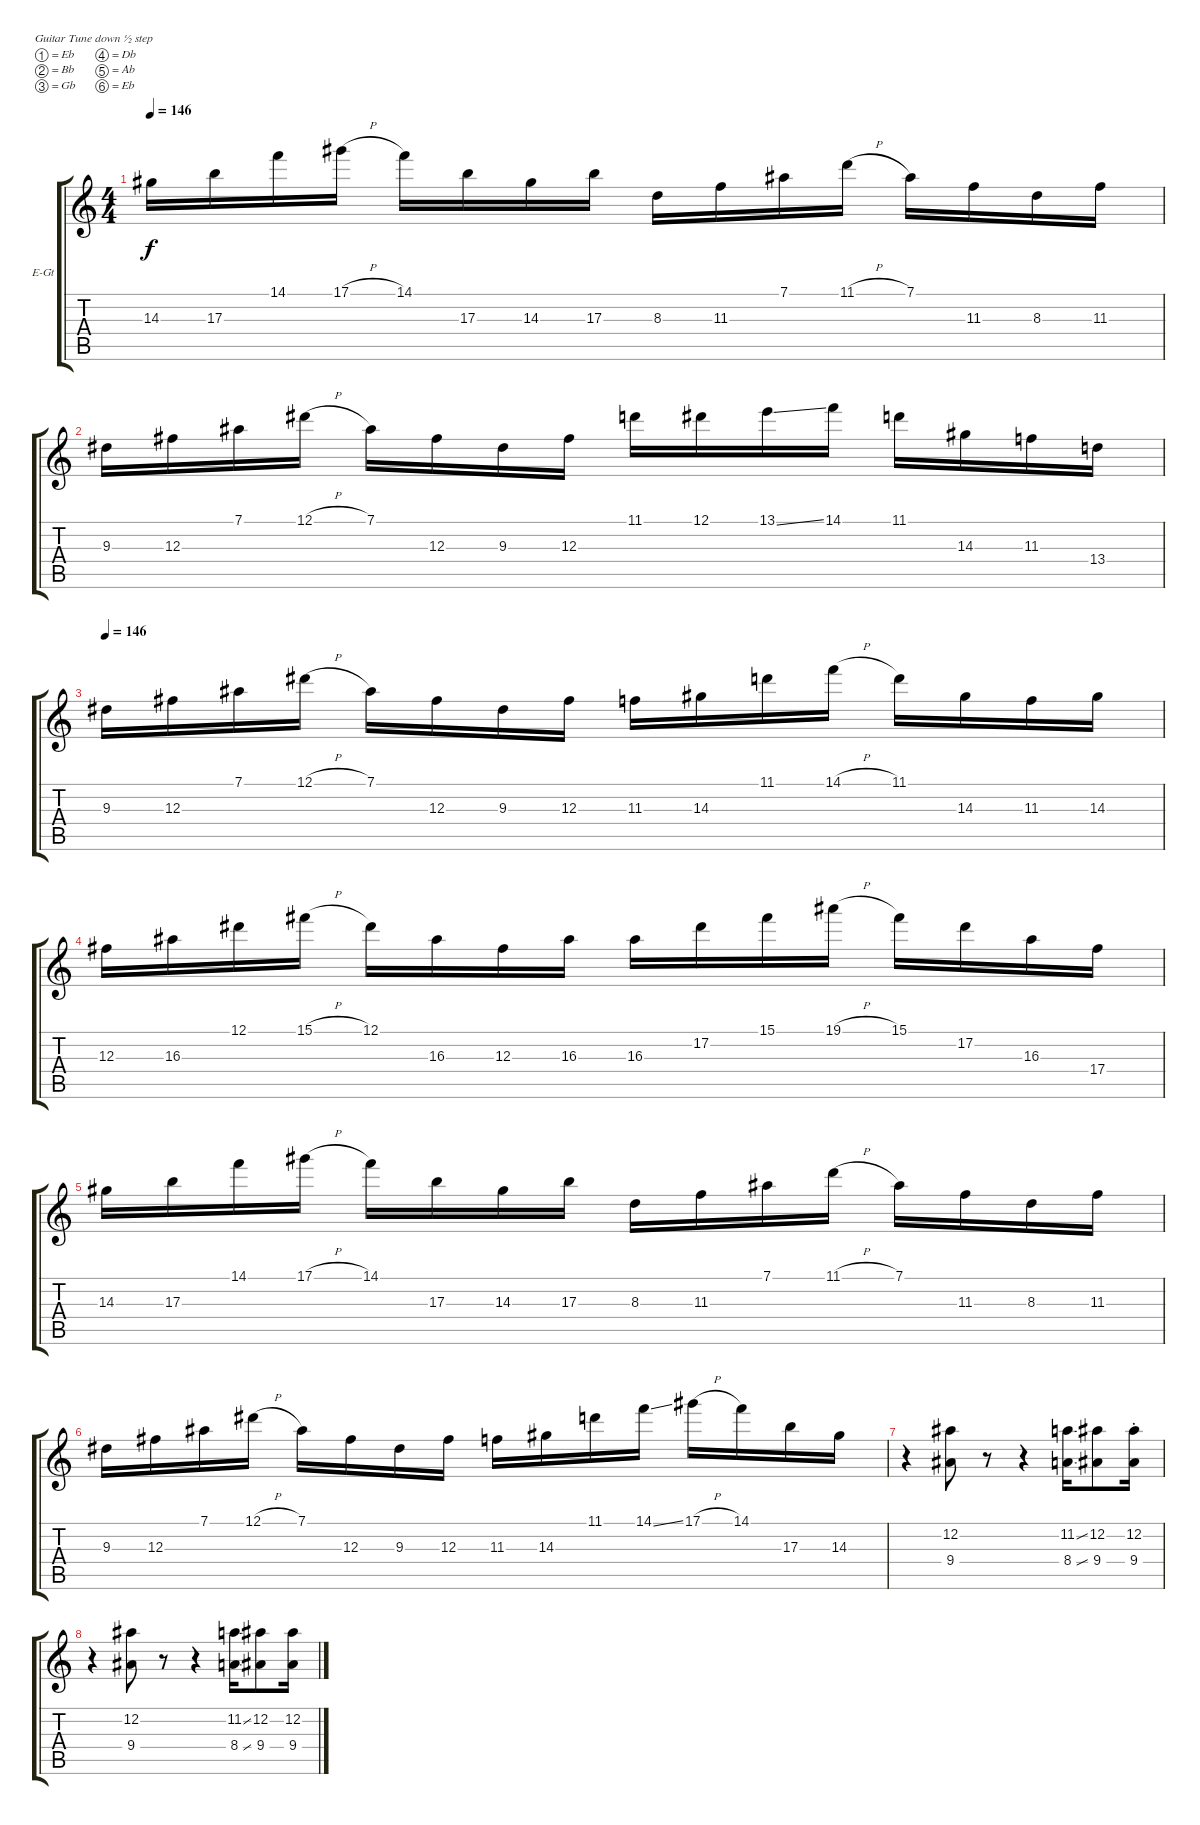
\bracketExtendMode groupsimilarinstruments
\firstSystemTrackNameOrientation horizontal
\otherSystemsTrackNameOrientation horizontal
\track ("Luke Hoskin" "E-Gt") {instrument distortionguitar}
\staff {score tabs}
\tuning (Eb4 Bb3 Gb3 Db3 Ab2 Eb2)
\ts (4 4)
\tempo 146
\clef g2
\ks c
14.3.16{dy f} 17.3.16 14.1.16 17.1{h}.16 14.1.16 17.3.16 14.3.16 17.3.16 8.3.16 11.3.16 7.1.16 11.1{h}.16 7.1.16 11.3.16 8.3.16 11.3.16 |
9.3.16 12.3.16 7.1.16 12.1{h}.16 7.1.16 12.3.16 9.3.16 12.3.16 11.1.16 12.1.16 13.1{ss}.16 14.1.16 11.1.16 14.3.16 11.3.16 13.4.16 |
\tempo 146
9.3.16 12.3.16 7.1.16 12.1{h}.16 7.1.16 12.3.16 9.3.16 12.3.16 11.3.16 14.3.16 11.1.16 14.1{h}.16 11.1.16 14.3.16 11.3.16 14.3.16 |
12.3.16 16.3.16 12.1.16 15.1{h}.16 12.1.16 16.3.16 12.3.16 16.3.16 16.3.16 17.2.16 15.1.16 19.1{h}.16 15.1.16 17.2.16 16.3.16 17.4.16 |
14.3.16 17.3.16 14.1.16 17.1{h}.16 14.1.16 17.3.16 14.3.16 17.3.16 8.3.16 11.3.16 7.1.16 11.1{h}.16 7.1.16 11.3.16 8.3.16 11.3.16 |
9.3.16 12.3.16 7.1.16 12.1{h}.16 7.1.16 12.3.16 9.3.16 12.3.16 11.3.16 14.3.16 11.1.16 14.1{ss}.16 17.1{h}.16 14.1.16 17.3.16 14.3.16 |
r.4 (12.2 9.4).8 r.8 r.4 (11.2{ss} 8.4{ss}).16 (12.2 9.4).8 (12.2{st} 9.4{st}).16 |
r.4 (12.2 9.4).8 r.8 r.4 (11.2{ss} 8.4{ss}).16 (12.2 9.4).8 (12.2 9.4).16
